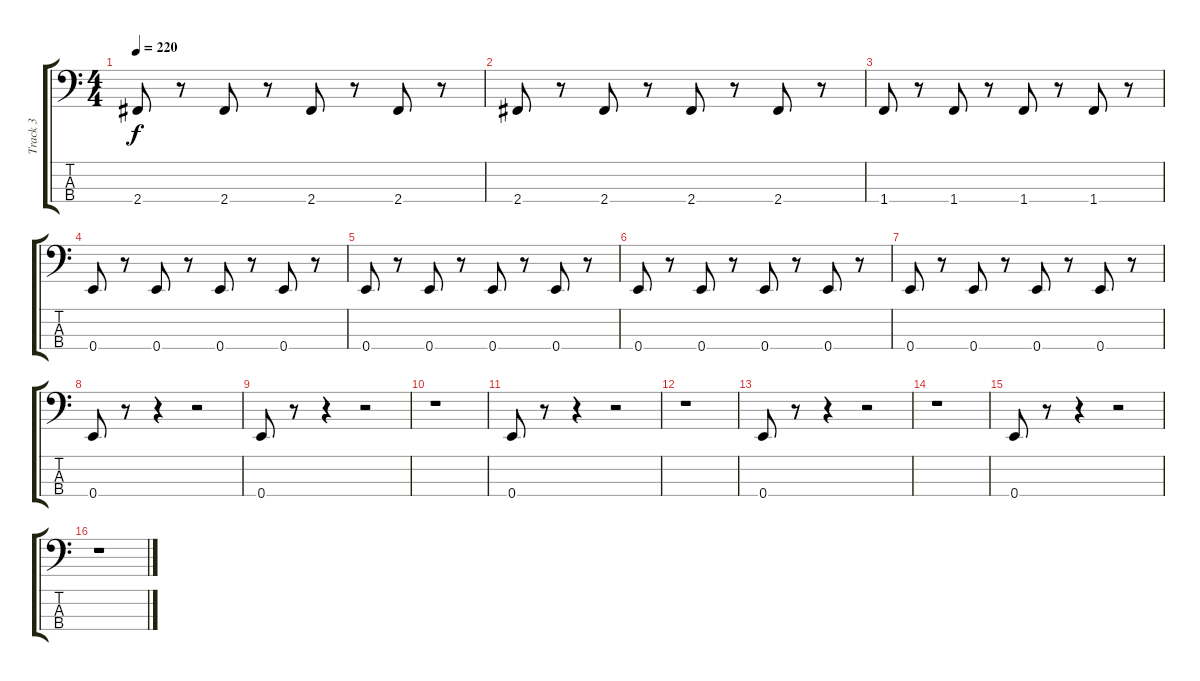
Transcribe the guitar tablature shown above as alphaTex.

\track ("Track 3" "Track 3") {instrument electricbasspick}
\staff {score tabs}
\tuning (G2 D2 A1 E1) {hide}
\ts (4 4)
\tempo 220
\clef f4
\ks c
2.4.8{dy f} r.8 2.4.8 r.8 2.4.8 r.8 2.4.8 r.8 |
2.4.8 r.8 2.4.8 r.8 2.4.8 r.8 2.4.8 r.8 |
1.4.8 r.8 1.4.8 r.8 1.4.8 r.8 1.4.8 r.8 |
0.4.8 r.8 0.4.8 r.8 0.4.8 r.8 0.4.8 r.8 |
0.4.8 r.8 0.4.8 r.8 0.4.8 r.8 0.4.8 r.8 |
0.4.8 r.8 0.4.8 r.8 0.4.8 r.8 0.4.8 r.8 |
0.4.8 r.8 0.4.8 r.8 0.4.8 r.8 0.4.8 r.8 |
0.4.8 r.8 r.4 r.2 |
0.4.8 r.8 r.4 r.2 |
r.1 |
0.4.8 r.8 r.4 r.2 |
r.1 |
0.4.8 r.8 r.4 r.2 |
r.1 |
0.4.8 r.8 r.4 r.2 |
r.1
